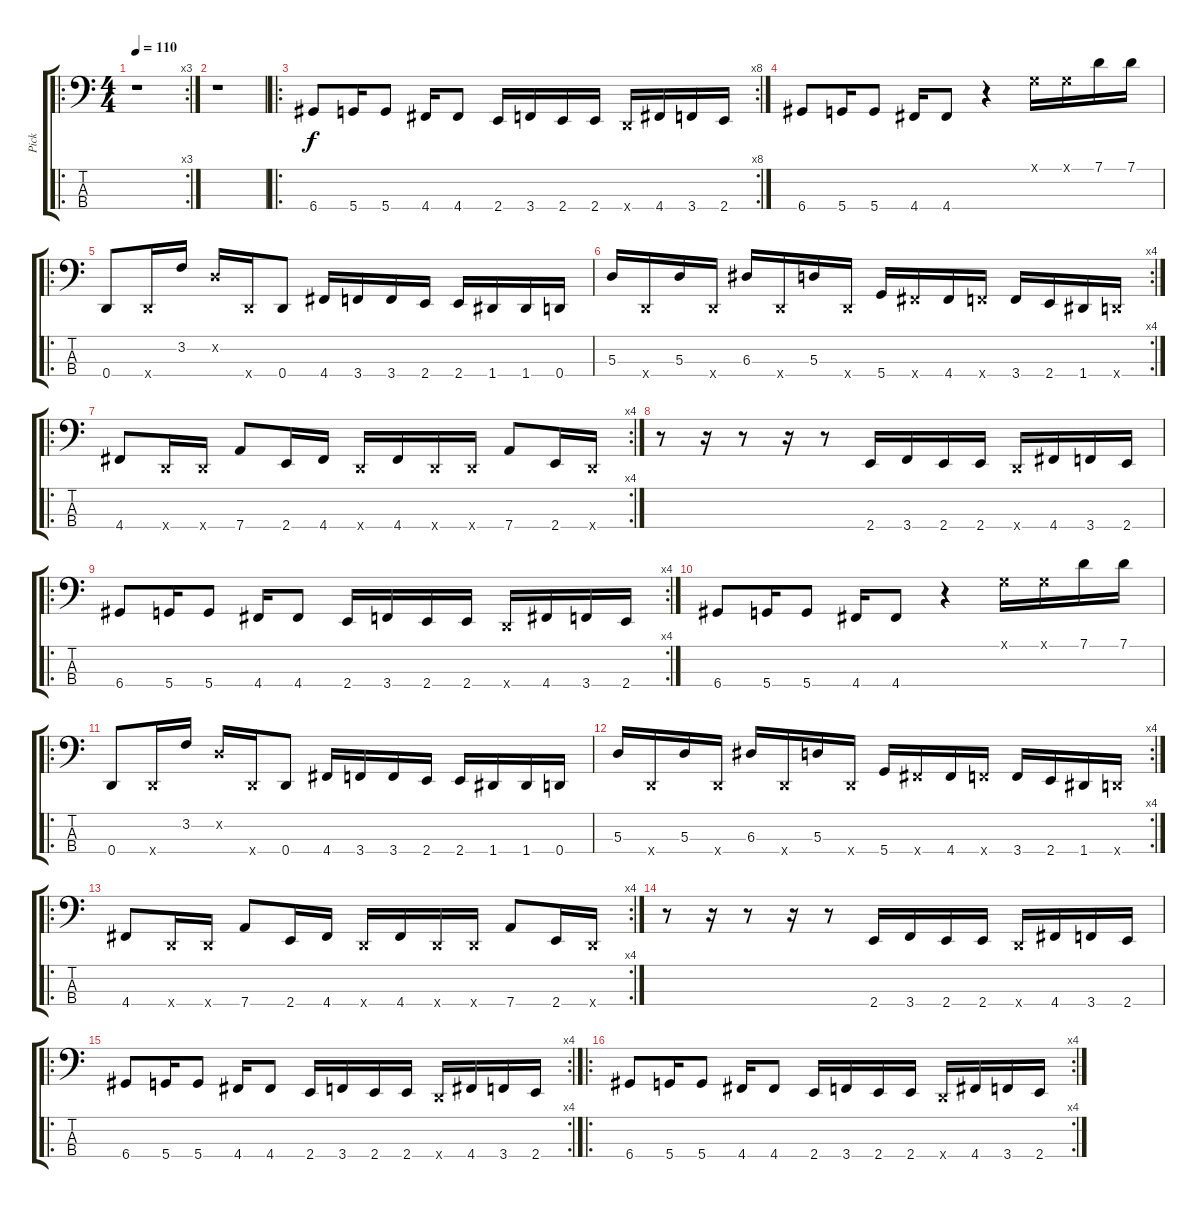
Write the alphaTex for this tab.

\track ("Pick" "Pick") {instrument electricbasspick}
\staff {score tabs}
\tuning (G2 D2 A1 D1) {hide}
\ro
\rc 3
\ts (4 4)
\tempo 110
\clef f4
\ks c
r.1{dy f instrument electricbasspick} |
r.1 |
\ro
\rc 8
6.4.8 5.4.16 5.4.8 4.4.16 4.4.8 2.4.16 3.4.16 2.4.16 2.4.16 0.4{x}.16 4.4.16 3.4.16 2.4.16 |
6.4.8 5.4.16 5.4.8 4.4.16 4.4.8 r.4 0.1{x}.16 0.1{x}.16 7.1.16 7.1.16 |
\ro
0.4.8 0.4{x}.16 3.2.16 0.2{x}.16 0.4{x}.16 0.4.8 4.4.16 3.4.16 3.4.16 2.4.16 2.4.16 1.4.16 1.4.16 0.4.16 |
\rc 4
5.3.16 0.4{x}.16 5.3.16 0.4{x}.16 6.3.16 0.4{x}.16 5.3.16 0.4{x}.16 5.4.16 4.4{x}.16 4.4.16 3.4{x}.16 3.4.16 2.4.16 1.4.16 0.4{x}.16 |
\ro
\rc 4
4.4.8 0.4{x}.16 0.4{x}.16 7.4.8 2.4.16 4.4.16 0.4{x}.16 4.4.16 0.4{x}.16 0.4{x}.16 7.4.8 2.4.16 0.4{x}.16 |
r.8 r.16 r.8 r.16 r.8 2.4.16 3.4.16 2.4.16 2.4.16 0.4{x}.16 4.4.16 3.4.16 2.4.16 |
\ro
\rc 4
6.4.8 5.4.16 5.4.8 4.4.16 4.4.8 2.4.16 3.4.16 2.4.16 2.4.16 0.4{x}.16 4.4.16 3.4.16 2.4.16 |
6.4.8 5.4.16 5.4.8 4.4.16 4.4.8 r.4 0.1{x}.16 0.1{x}.16 7.1.16 7.1.16 |
\ro
0.4.8 0.4{x}.16 3.2.16 0.2{x}.16 0.4{x}.16 0.4.8 4.4.16 3.4.16 3.4.16 2.4.16 2.4.16 1.4.16 1.4.16 0.4.16 |
\rc 4
5.3.16 0.4{x}.16 5.3.16 0.4{x}.16 6.3.16 0.4{x}.16 5.3.16 0.4{x}.16 5.4.16 4.4{x}.16 4.4.16 3.4{x}.16 3.4.16 2.4.16 1.4.16 0.4{x}.16 |
\ro
\rc 4
4.4.8 0.4{x}.16 0.4{x}.16 7.4.8 2.4.16 4.4.16 0.4{x}.16 4.4.16 0.4{x}.16 0.4{x}.16 7.4.8 2.4.16 0.4{x}.16 |
r.8 r.16 r.8 r.16 r.8 2.4.16 3.4.16 2.4.16 2.4.16 0.4{x}.16 4.4.16 3.4.16 2.4.16 |
\ro
\rc 4
6.4.8 5.4.16 5.4.8 4.4.16 4.4.8 2.4.16 3.4.16 2.4.16 2.4.16 0.4{x}.16 4.4.16 3.4.16 2.4.16 |
\ro
\rc 4
6.4.8 5.4.16 5.4.8 4.4.16 4.4.8 2.4.16 3.4.16 2.4.16 2.4.16 0.4{x}.16 4.4.16 3.4.16 2.4.16
